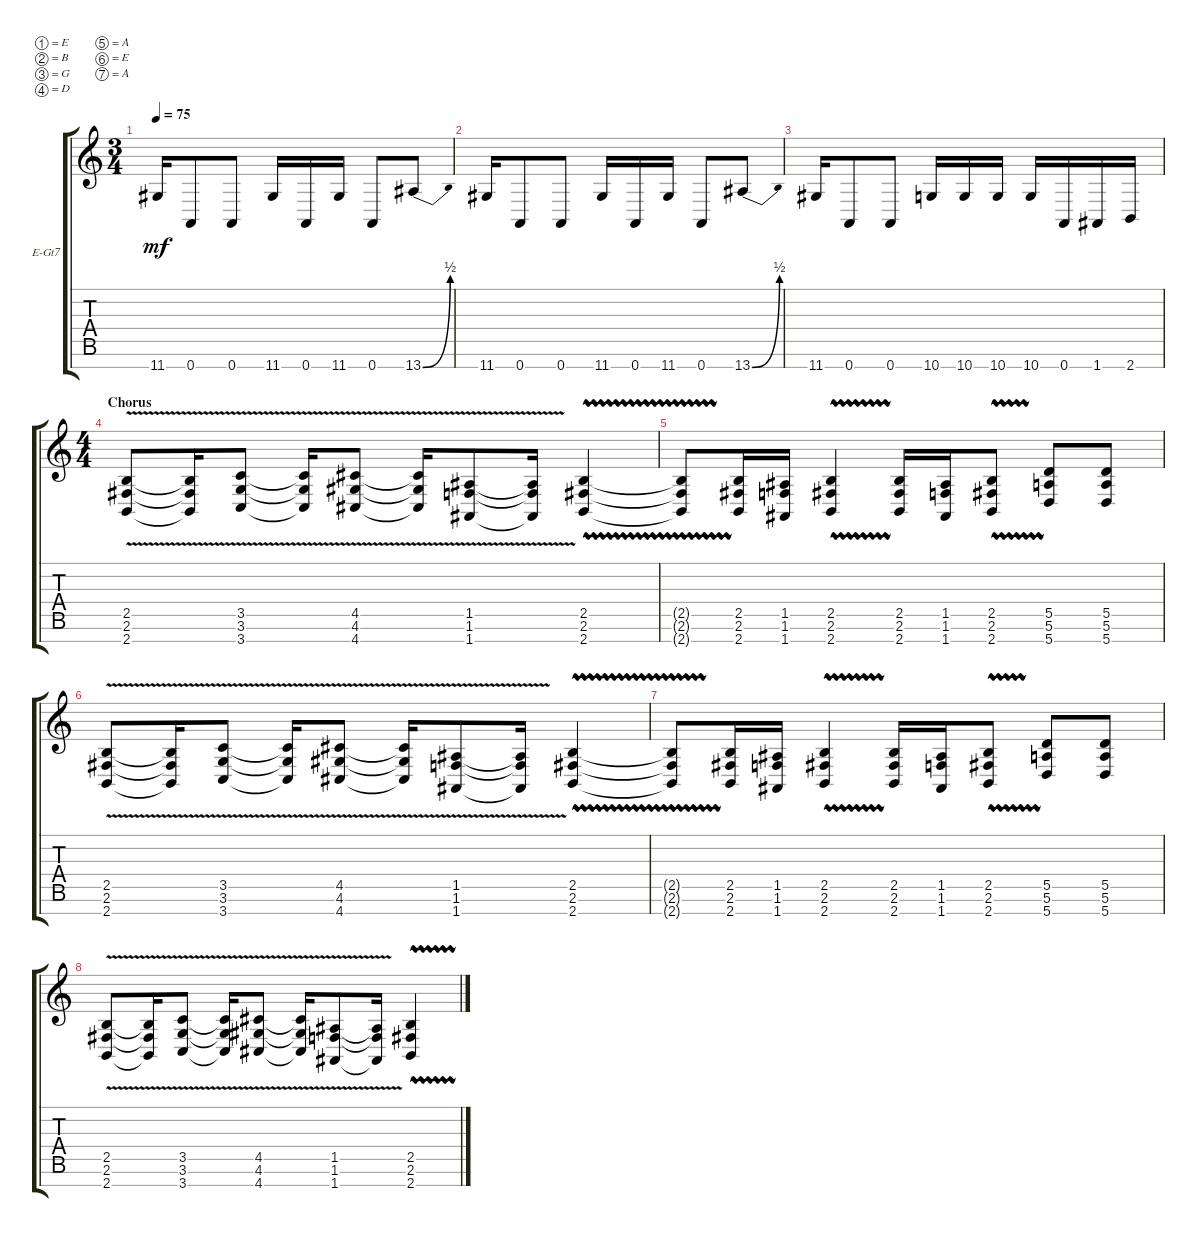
\defaultSystemsLayout 4
\bracketExtendMode groupsimilarinstruments
\firstSystemTrackNameOrientation horizontal
\otherSystemsTrackNameOrientation horizontal
\track ("Gtr_2" "E-Gt7") {instrument distortionguitar}
\staff {score tabs}
\tuning (E4 B3 G3 D3 A2 E2 A1)
\ts (3 4)
\tempo 75
\clef g2
\scale
0.473213
\ks c
11.7.16{dy mf} 0.7.8 0.7.8 11.7.16 0.7.16 11.7.16 0.7.8 13.7{be (bend 0 0 15 2)}.8 |
\scale
0.514998 11.7.16 0.7.8 0.7.8 11.7.16 0.7.16 11.7.16 0.7.8 13.7{be (bend 0 0 15 2)}.8 |
\scale
0.48527 11.7.16 0.7.8 0.7.8 10.7.16 10.7.16 10.7.16 10.7.16 0.7.16 1.7.16 2.7.16 |
\ts (4 4)
\section ("" "Chorus")
\scale
0.517145 (2.7{v} 2.6 2.5).8 (2.7{t} 2.6{t} 2.5{t}).16 (3.7{v} 3.6 3.5).8 (3.7{t} 3.6{t} 3.5{t}).16 (4.7{v} 4.6 4.5).8 (4.7{t} 4.6{t} 4.5{t}).16 (1.7{v} 1.6 1.5).8 (1.7{t} 1.6{t} 1.5{t}).16 (2.7{vw} 2.6 2.5).4 |
\scale
0.482731 (2.7{t} 2.6{t} 2.5{t}).8 (2.7 2.6 2.5).16 (1.7 1.6 1.5).16 (2.7{vw} 2.6 2.5).4 (2.7 2.6 2.5).16 (1.7 1.6 1.5).16 (2.7{vw} 2.6 2.5).8 (5.7 5.6 5.5).8 (5.7 5.6 5.5).8 |
\scale
0.518312 (2.7{v} 2.6 2.5).8 (2.7{t} 2.6{t} 2.5{t}).16 (3.7{v} 3.6 3.5).8 (3.7{t} 3.6{t} 3.5{t}).16 (4.7{v} 4.6 4.5).8 (4.7{t} 4.6{t} 4.5{t}).16 (1.7{v} 1.6 1.5).8 (1.7{t} 1.6{t} 1.5{t}).16 (2.7{vw} 2.6 2.5).4 |
\scale
0.481645 (2.7{t} 2.6{t} 2.5{t}).8 (2.7 2.6 2.5).16 (1.7 1.6 1.5).16 (2.7{vw} 2.6 2.5).4 (2.7 2.6 2.5).16 (1.7 1.6 1.5).16 (2.7{vw} 2.6 2.5).8 (5.7 5.6 5.5).8 (5.7 5.6 5.5).8 |
\scale
0.514029 (2.7{v} 2.6 2.5).8 (2.7{t} 2.6{t} 2.5{t}).16 (3.7{v} 3.6 3.5).8 (3.7{t} 3.6{t} 3.5{t}).16 (4.7{v} 4.6 4.5).8 (4.7{t} 4.6{t} 4.5{t}).16 (1.7{v} 1.6 1.5).8 (1.7{t} 1.6{t} 1.5{t}).16 (2.7{vw} 2.6 2.5).4
